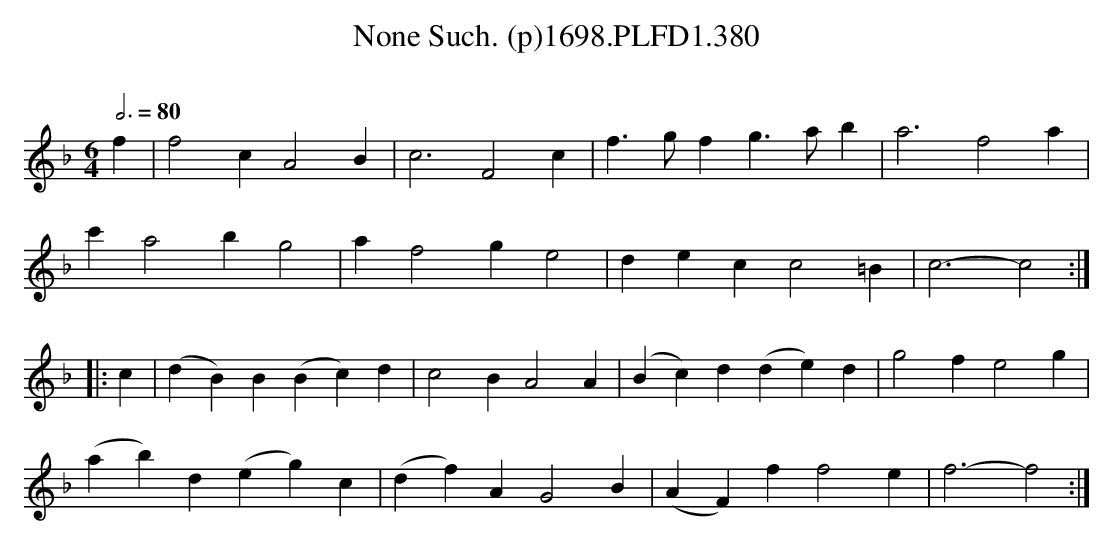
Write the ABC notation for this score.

X:1
T:None Such. (p)1698.PLFD1.380
M:6/4
L:1/4
Q:3/4=80
O:
K:F
f|f2cA2B|c3F2c|f>gfg>ab|a3f2a|
c'a2bg2|af2ge2|decc2=B|c3-c2:|
|:c|(dB)B(Bc)d|c2BA2A|(Bc)d(de)d|g2fe2g|
(ab)d(eg)c|(df)AG2B|(AF)ff2e|f3-f2:|
